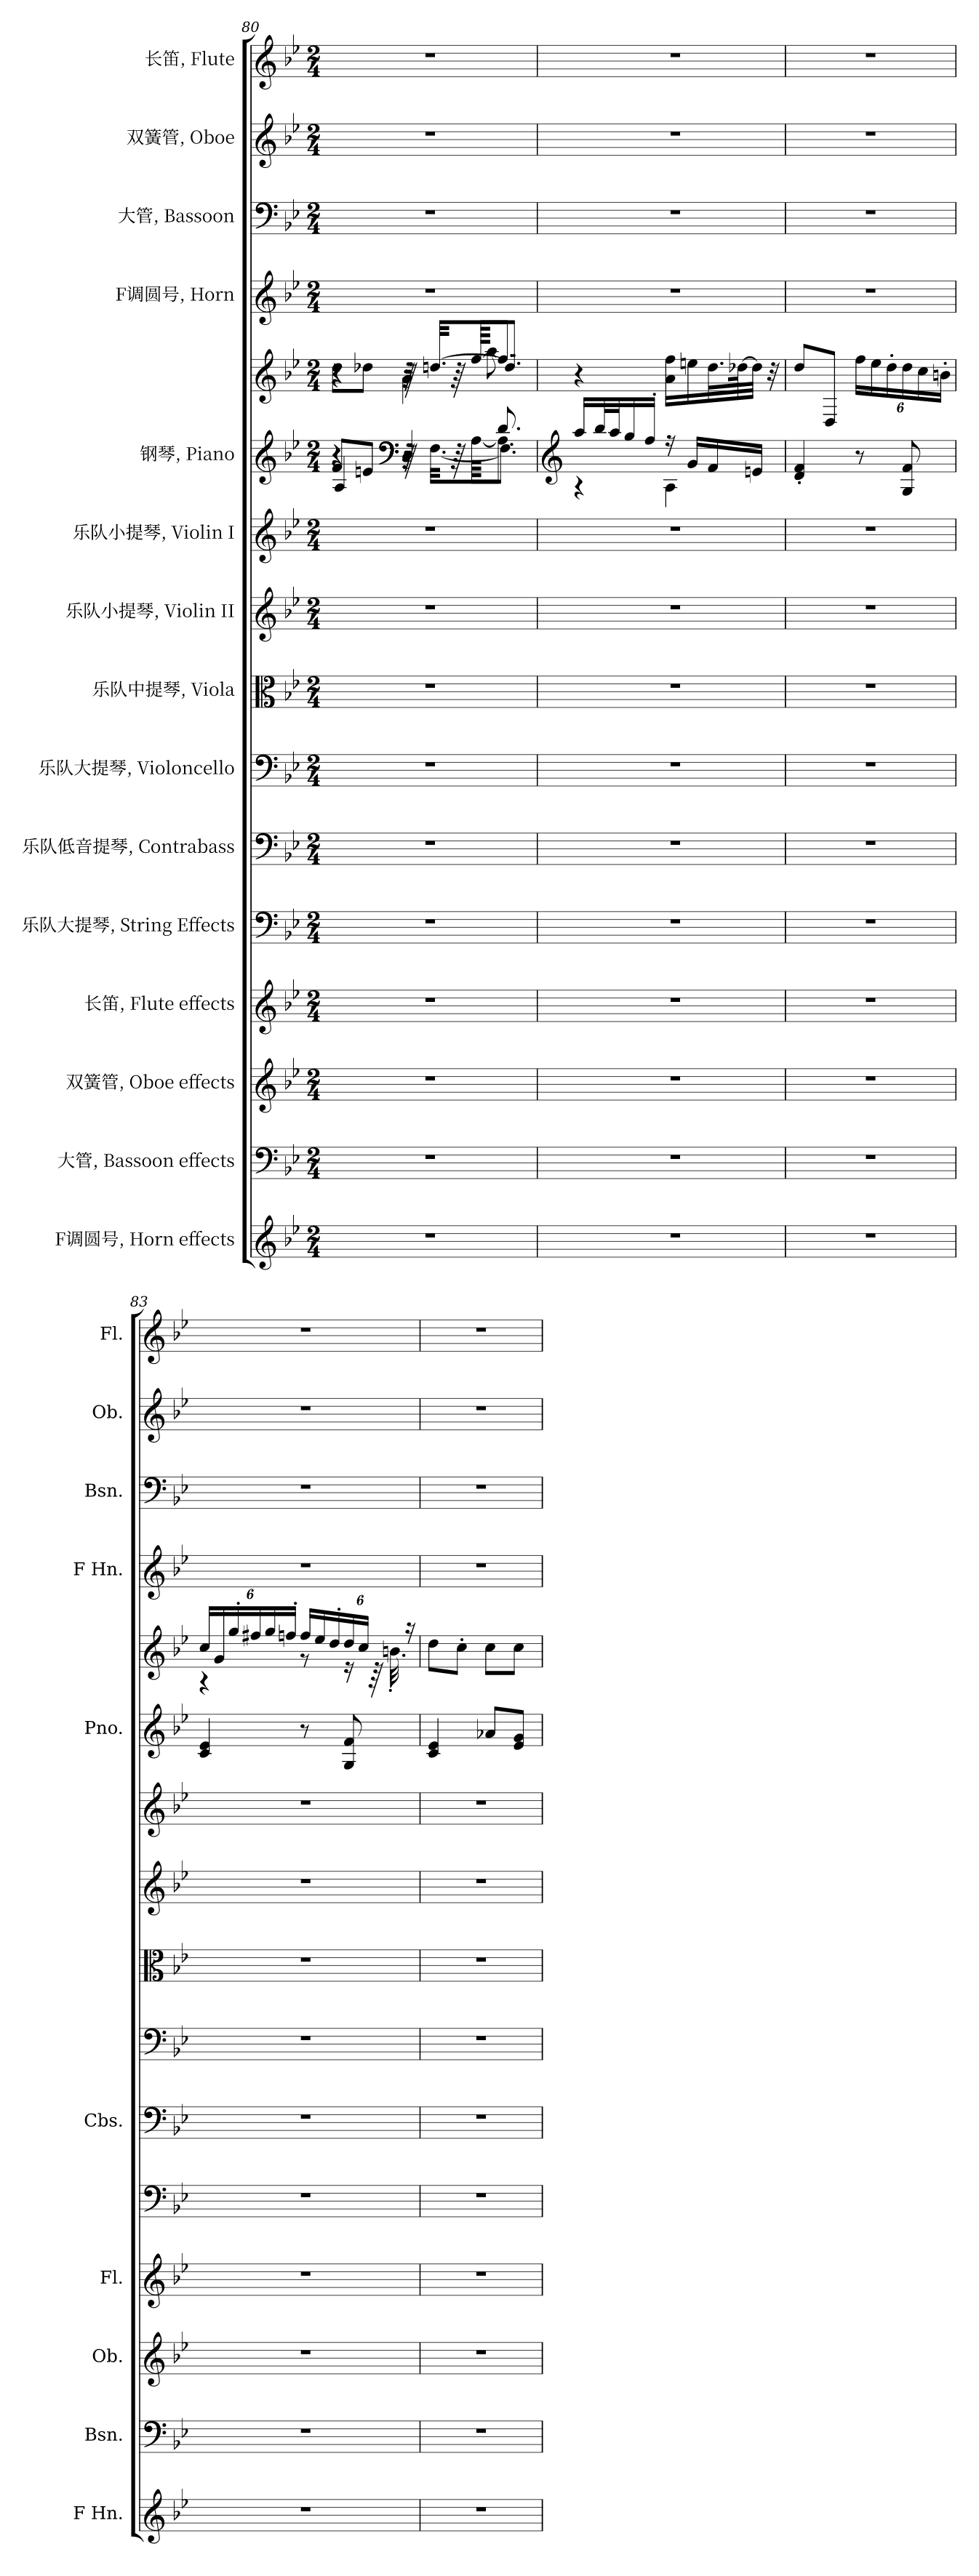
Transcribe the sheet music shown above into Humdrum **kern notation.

**kern	**kern	**kern	**kern	**kern	**kern	**kern	**kern	**kern	**kern	**kern	**kern	**kern	**kern	**kern	**kern
*part15	*part14	*part13	*part12	*part11	*part10	*part9	*part8	*part7	*part6	*part5	*part5	*part4	*part3	*part2	*part1
*staff16	*staff15	*staff14	*staff13	*staff12	*staff11	*staff10	*staff9	*staff8	*staff7	*staff6	*staff5	*staff4	*staff3	*staff2	*staff1
*I"F调圆号, Horn effects	*I"大管, Bassoon effects	*I"双簧管, Oboe effects	*I"长笛, Flute effects	*I"乐队大提琴, String Effects	*I"乐队低音提琴, Contrabass	*I"乐队大提琴, Violoncello	*I"乐队中提琴, Viola	*I"乐队小提琴, Violin II	*I"乐队小提琴, Violin I	*I"钢琴, Piano	*	*I"F调圆号, Horn	*I"大管, Bassoon	*I"双簧管, Oboe	*I"长笛, Flute
*I'F Hn.	*I'Bsn.	*I'Ob.	*I'Fl.	*	*I'Cbs.	*	*	*	*	*I'Pno.	*	*I'F Hn.	*I'Bsn.	*I'Ob.	*I'Fl.
*clefG2	*clefF4	*clefG2	*clefG2	*clefF4	*clefF4	*clefF4	*clefC3	*clefG2	*clefG2	*clefG2	*clefG2	*clefG2	*clefF4	*clefG2	*clefG2
*ITrd4c7	*	*	*	*	*ITrd7c12	*	*	*	*	*	*	*ITrd4c7	*	*	*
*k[b-e-a-]	*k[b-e-]	*k[b-e-]	*k[b-e-]	*k[b-e-]	*k[b-e-]	*k[b-e-]	*k[b-e-]	*k[b-e-]	*k[b-e-]	*k[b-e-]	*k[b-e-]	*k[b-e-a-]	*k[b-e-]	*k[b-e-]	*k[b-e-]
*M2/4	*M2/4	*M2/4	*M2/4	*M2/4	*M2/4	*M2/4	*M2/4	*M2/4	*M2/4	*M2/4	*M2/4	*M2/4	*M2/4	*M2/4	*M2/4
=80	=80	=80	=80	=80	=80	=80	=80	=80	=80	=80	=80	=80	=80	=80	=80
*	*	*	*	*	*	*	*	*	*	*^	*^	*	*	*	*
*	*	*	*	*	*	*	*	*	*	*	*^	*	*^	*	*	*	*
*	*	*	*	*	*	*	*	*	*	*	*	*^	*	*	*^	*	*	*	*
2r	2r	2r	2r	2r	2r	2r	2r	2r	2r	8f/L	4r	4A/	4r	4r	8dd\L	4r	4r	2r	2r	2r	2r
.	.	.	.	.	.	.	.	.	.	8en/J	.	.	.	.	8dd-X\J	.	.	.	.	.	.
*	*	*	*	*	*	*	*	*	*	*clefF4	*	*	*	*	*	*	*	*	*	*	*
.	.	.	.	.	.	.	.	.	.	16r	32r	4D/	64r	32r	16r	64r	4a\	.	.	.	.
.	.	.	.	.	.	.	.	.	.	.	.	.	[32.F\KKL	.	.	[32.ddn/KKL	.	.	.	.	.
.	.	.	.	.	.	.	.	.	.	.	64r	.	.	64r	.	.	.	.	.	.	.
.	.	.	.	.	.	.	.	.	.	.	[64A\KKKL	.	.	[64ff/KKKL	.	.	.	.	.	.	.
.	.	.	.	.	.	.	.	.	.	8.d/	8.A\J]	.	8.F\J]	8.ff/J]	8.aa\	8.dd/J]	.	.	.	.	.
*	*	*	*	*	*	*	*	*	*	*v	*v	*v	*v	*	*	*	*	*	*	*	*
*	*	*	*	*	*	*	*	*	*	*	*v	*v	*v	*v	*	*	*	*
!!LO:PB:g=z
=81	=81	=81	=81	=81	=81	=81	=81	=81	=81	=81	=81	=81	=81	=81	=81
*	*	*	*	*	*	*	*	*	*	*clefG2	*	*	*	*	*
*	*	*	*	*	*	*	*	*	*	*^	*	*	*	*	*
2r	2r	2r	2r	2r	2r	2r	2r	2r	2r	16aa/LL	4r	4r	2r	2r	2r	2r
.	.	.	.	.	.	.	.	.	.	32bb-/L	.	.	.	.	.	.
.	.	.	.	.	.	.	.	.	.	32aa/J	.	.	.	.	.	.
.	.	.	.	.	.	.	.	.	.	16gg/	.	.	.	.	.	.
.	.	.	.	.	.	.	.	.	.	16ff'/JJ	.	.	.	.	.	.
.	.	.	.	.	.	.	.	.	.	16r	4A\	16a\ 16ff\LL	.	.	.	.
.	.	.	.	.	.	.	.	.	.	16g/LL	.	16een\	.	.	.	.
.	.	.	.	.	.	.	.	.	.	16f/	.	32.dd\L	.	.	.	.
.	.	.	.	.	.	.	.	.	.	.	.	[64dd-X\K	.	.	.	.
.	.	.	.	.	.	.	.	.	.	16en/JJ	.	32dd-\JJJ]	.	.	.	.
.	.	.	.	.	.	.	.	.	.	.	.	32r	.	.	.	.
*	*	*	*	*	*	*	*	*	*	*v	*v	*	*	*	*	*
=82	=82	=82	=82	=82	=82	=82	=82	=82	=82	=82	=82	=82	=82	=82	=82
2r	2r	2r	2r	2r	2r	2r	2r	2r	2r	4d/' 4f/'	8dd/L	2r	2r	2r	2r
.	.	.	.	.	.	.	.	.	.	.	8D/J	.	.	.	.
*	*	*	*	*	*	*	*	*	*	*	*Xbrackettup	*	*	*	*
.	.	.	.	.	.	.	.	.	.	8r	24ff\LL	.	.	.	.
.	.	.	.	.	.	.	.	.	.	.	24ee-\	.	.	.	.
.	.	.	.	.	.	.	.	.	.	.	24dd'\	.	.	.	.
.	.	.	.	.	.	.	.	.	.	8G/ 8f/	24dd\	.	.	.	.
.	.	.	.	.	.	.	.	.	.	.	24cc\	.	.	.	.
.	.	.	.	.	.	.	.	.	.	.	24bn'\JJ	.	.	.	.
=83	=83	=83	=83	=83	=83	=83	=83	=83	=83	=83	=83	=83	=83	=83	=83
*	*	*	*	*	*	*	*	*	*	*	*^	*	*	*	*
2r	2r	2r	2r	2r	2r	2r	2r	2r	2r	4c/ 4e-/	24cc/LL	4r	2r	2r	2r	2r
.	.	.	.	.	.	.	.	.	.	.	24g/	.	.	.	.	.
.	.	.	.	.	.	.	.	.	.	.	24gg'/	.	.	.	.	.
.	.	.	.	.	.	.	.	.	.	.	24ff#X/	.	.	.	.	.
.	.	.	.	.	.	.	.	.	.	.	24gg/	.	.	.	.	.
.	.	.	.	.	.	.	.	.	.	.	24ffn'/JJ	.	.	.	.	.
.	.	.	.	.	.	.	.	.	.	8r	24ff/LL	8r	.	.	.	.
.	.	.	.	.	.	.	.	.	.	.	24ee-/	.	.	.	.	.
.	.	.	.	.	.	.	.	.	.	.	24dd'/	.	.	.	.	.
*	*	*	*	*	*	*	*	*	*	*	*brackettup	*	*	*	*	*
.	.	.	.	.	.	.	.	.	.	8G/ 8f/	24dd/	16r	.	.	.	.
.	.	.	.	.	.	.	.	.	.	.	24cc/JJ	.	.	.	.	.
.	.	.	.	.	.	.	.	.	.	.	.	64r	.	.	.	.
.	.	.	.	.	.	.	.	.	.	.	.	32.bn'\	.	.	.	.
.	.	.	.	.	.	.	.	.	.	.	24r	.	.	.	.	.
*	*	*	*	*	*	*	*	*	*	*	*v	*v	*	*	*	*
!!LO:PB:g=z
=84	=84	=84	=84	=84	=84	=84	=84	=84	=84	=84	=84	=84	=84	=84	=84
2r	2r	2r	2r	2r	2r	2r	2r	2r	2r	4c/ 4e-/	8dd\L	2r	2r	2r	2r
.	.	.	.	.	.	.	.	.	.	.	8cc'\J	.	.	.	.
.	.	.	.	.	.	.	.	.	.	8a-X/L	8cc\L	.	.	.	.
.	.	.	.	.	.	.	.	.	.	8e-/ 8g/J	8cc\J	.	.	.	.
=	=	=	=	=	=	=	=	=	=	=	=	=	=	=	=
*-	*-	*-	*-	*-	*-	*-	*-	*-	*-	*-	*-	*-	*-	*-	*-
